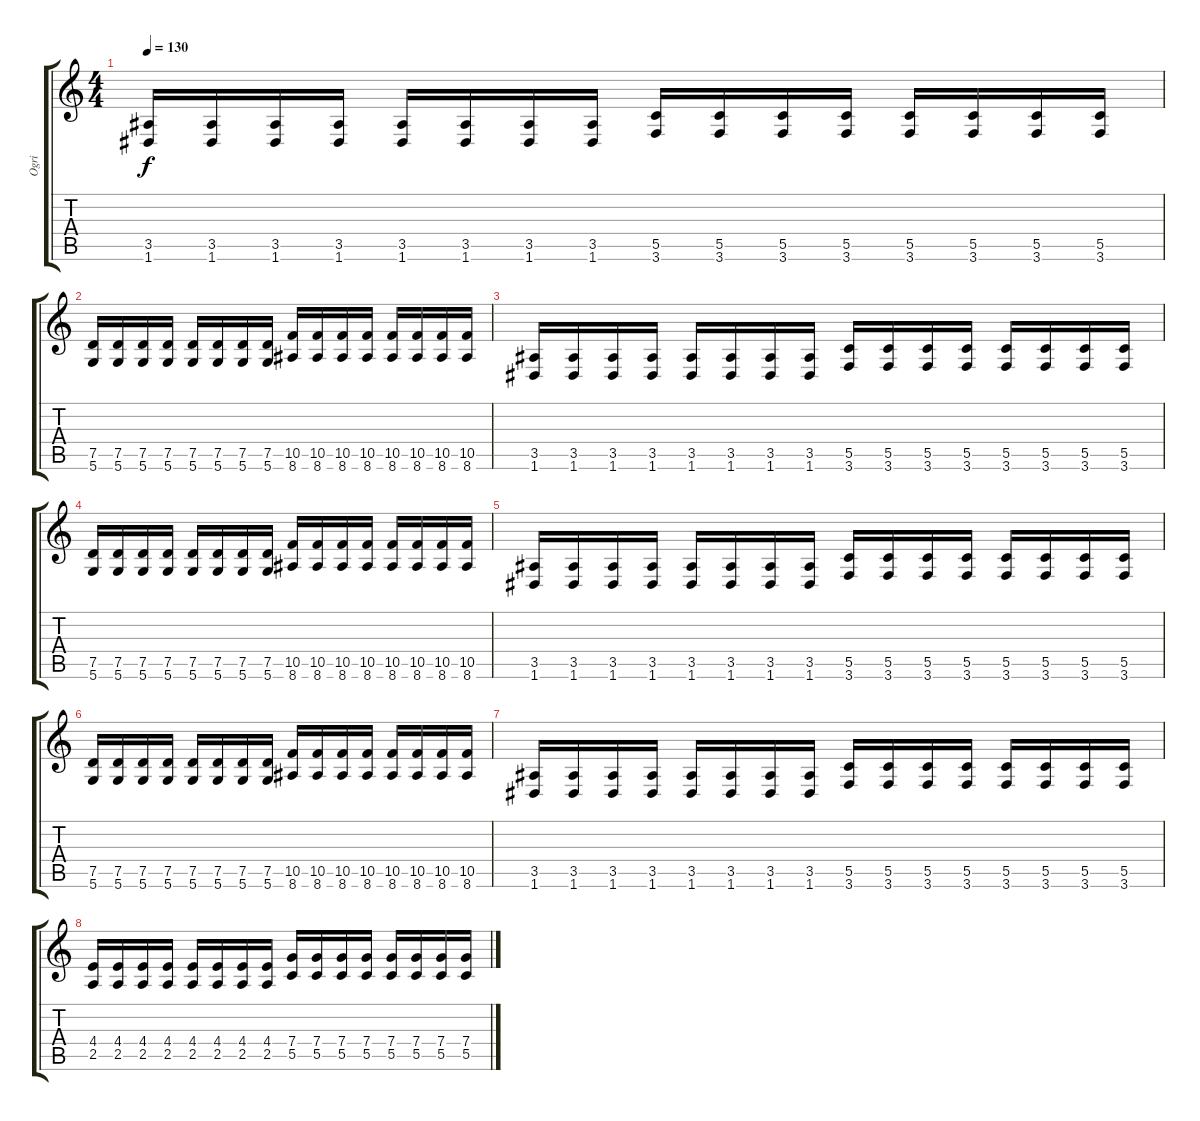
\track ("Ogri" "Ogri") {instrument distortionguitar}
\staff {score tabs}
\tuning (D4 A3 F3 C3 G2 D2) {hide}
\ts (4 4)
\tempo 130
\clef g2
\ks c
(3.5 1.6).16{dy f} (3.5 1.6).16 (3.5 1.6).16 (3.5 1.6).16 (3.5 1.6).16 (3.5 1.6).16 (3.5 1.6).16 (3.5 1.6).16 (5.5 3.6).16 (5.5 3.6).16 (5.5 3.6).16 (5.5 3.6).16 (5.5 3.6).16 (5.5 3.6).16 (5.5 3.6).16 (5.5 3.6).16 |
(7.5 5.6).16 (7.5 5.6).16 (7.5 5.6).16 (7.5 5.6).16 (7.5 5.6).16 (7.5 5.6).16 (7.5 5.6).16 (7.5 5.6).16 (10.5 8.6).16 (10.5 8.6).16 (10.5 8.6).16 (10.5 8.6).16 (10.5 8.6).16 (10.5 8.6).16 (10.5 8.6).16 (10.5 8.6).16 |
(3.5 1.6).16 (3.5 1.6).16 (3.5 1.6).16 (3.5 1.6).16 (3.5 1.6).16 (3.5 1.6).16 (3.5 1.6).16 (3.5 1.6).16 (5.5 3.6).16 (5.5 3.6).16 (5.5 3.6).16 (5.5 3.6).16 (5.5 3.6).16 (5.5 3.6).16 (5.5 3.6).16 (5.5 3.6).16 |
(7.5 5.6).16 (7.5 5.6).16 (7.5 5.6).16 (7.5 5.6).16 (7.5 5.6).16 (7.5 5.6).16 (7.5 5.6).16 (7.5 5.6).16 (10.5 8.6).16 (10.5 8.6).16 (10.5 8.6).16 (10.5 8.6).16 (10.5 8.6).16 (10.5 8.6).16 (10.5 8.6).16 (10.5 8.6).16 |
(3.5 1.6).16 (3.5 1.6).16 (3.5 1.6).16 (3.5 1.6).16 (3.5 1.6).16 (3.5 1.6).16 (3.5 1.6).16 (3.5 1.6).16 (5.5 3.6).16 (5.5 3.6).16 (5.5 3.6).16 (5.5 3.6).16 (5.5 3.6).16 (5.5 3.6).16 (5.5 3.6).16 (5.5 3.6).16 |
(7.5 5.6).16 (7.5 5.6).16 (7.5 5.6).16 (7.5 5.6).16 (7.5 5.6).16 (7.5 5.6).16 (7.5 5.6).16 (7.5 5.6).16 (10.5 8.6).16 (10.5 8.6).16 (10.5 8.6).16 (10.5 8.6).16 (10.5 8.6).16 (10.5 8.6).16 (10.5 8.6).16 (10.5 8.6).16 |
(3.5 1.6).16 (3.5 1.6).16 (3.5 1.6).16 (3.5 1.6).16 (3.5 1.6).16 (3.5 1.6).16 (3.5 1.6).16 (3.5 1.6).16 (5.5 3.6).16 (5.5 3.6).16 (5.5 3.6).16 (5.5 3.6).16 (5.5 3.6).16 (5.5 3.6).16 (5.5 3.6).16 (5.5 3.6).16 |
(4.4 2.5).16 (4.4 2.5).16 (4.4 2.5).16 (4.4 2.5).16 (4.4 2.5).16 (4.4 2.5).16 (4.4 2.5).16 (4.4 2.5).16 (7.4 5.5).16 (7.4 5.5).16 (7.4 5.5).16 (7.4 5.5).16 (7.4 5.5).16 (7.4 5.5).16 (7.4 5.5).16 (7.4 5.5).16
